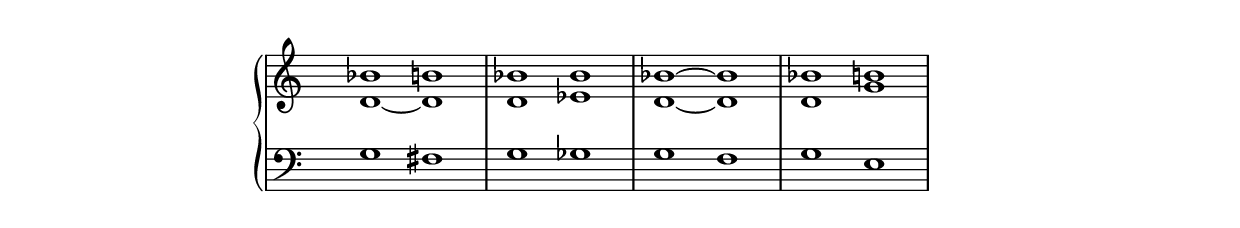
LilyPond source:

%
% $Id: chrom-mediants-min.ly 76 2009-06-26 22:44:04Z nicb $
%

\version "2.10.33"

\paper{
  indent=0\mm
  line-width=120\mm
  oddFooterMarkup=##f
  oddHeaderMarkup=##f
  bookTitleMarkup = ##f
  scoreTitleMarkup = ##f
}

Pianorh = \context Voice = Pianorh  {
	\set Staff.midiInstrument = "acoustic grand"
	\key c \major
	\clef treble
  \time 2/1
	<d'~ bes'>1 <d' b'>1 | <d' bes'>1 <es' bes'>1 | <d'~ bes'~>1 <d' bes'>1 | <d' bes'>1 <g' b'>1
}
Pianolh = \context Voice = Pianolh  {
	\set Staff.midiInstrument = "acoustic grand"
	\key c \major
	\clef bass
  \time 2/1
	g1 fis1 | g1 ges1 | g1 f1 | g1 e1
}
\new Score \with {
  \override TimeSignature #'transparent = ##t
}
 << 
	 \new PianoStaff <<
 		\Pianorh
		\Pianolh
 >> 
	>>
	\layout {
  }
	\midi {
		%\tempo 4 = 60
	}
